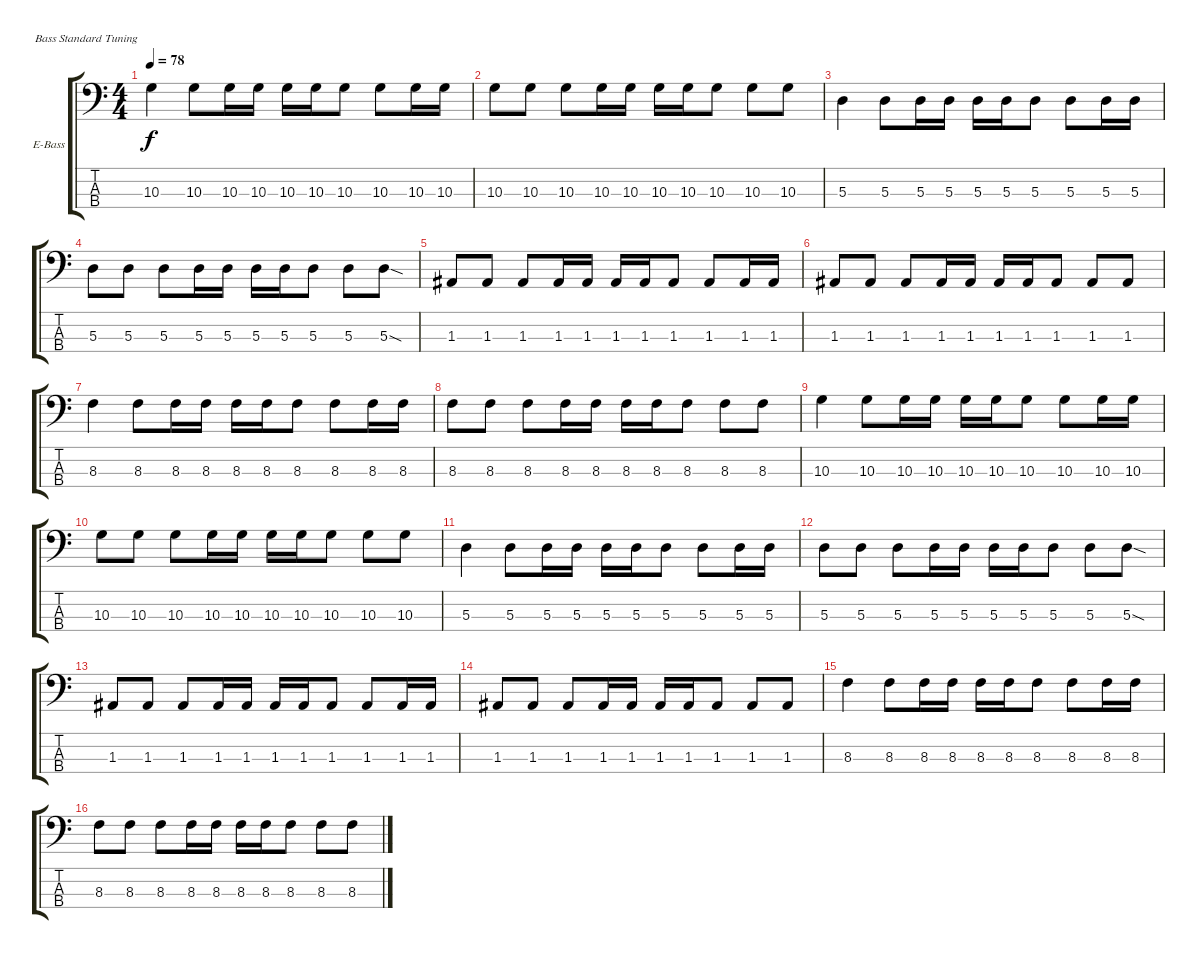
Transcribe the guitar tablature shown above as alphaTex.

\defaultSystemsLayout 4
\bracketExtendMode groupsimilarinstruments
\firstSystemTrackNameOrientation horizontal
\otherSystemsTrackNameOrientation horizontal
\track ("Electric Bass" "E-Bass") {instrument electricbassfinger}
\staff {score tabs}
\tuning (G2 D2 A1 E1)
\ts (4 4)
\tempo 78
\clef f4
\scale
0.333333
\ks c
10.3.4{dy f} 10.3.8 10.3.16 10.3.16 10.3.16 10.3.16 10.3.8 10.3.8 10.3.16 10.3.16 |
\scale
0.333333 10.3.8 10.3.8 10.3.8 10.3.16 10.3.16 10.3.16 10.3.16 10.3.8 10.3.8 10.3.8 |
\scale
0.333333 5.3.4 5.3.8 5.3.16 5.3.16 5.3.16 5.3.16 5.3.8 5.3.8 5.3.16 5.3.16 |
\scale
0.333333 5.3.8 5.3.8 5.3.8 5.3.16 5.3.16 5.3.16 5.3.16 5.3.8 5.3.8 5.3{sod}.8 |
\scale
0.333333 1.3.8 1.3.8 1.3.8 1.3.16 1.3.16 1.3.16 1.3.16 1.3.8 1.3.8 1.3.16 1.3.16 |
\scale
0.333333 1.3.8 1.3.8 1.3.8 1.3.16 1.3.16 1.3.16 1.3.16 1.3.8 1.3.8 1.3.8 |
\scale
0.333333 8.3.4 8.3.8 8.3.16 8.3.16 8.3.16 8.3.16 8.3.8 8.3.8 8.3.16 8.3.16 |
\scale
0.333333 8.3.8 8.3.8 8.3.8 8.3.16 8.3.16 8.3.16 8.3.16 8.3.8 8.3.8 8.3.8 |
\scale
0.333333 10.3.4 10.3.8 10.3.16 10.3.16 10.3.16 10.3.16 10.3.8 10.3.8 10.3.16 10.3.16 |
\scale
0.333333 10.3.8 10.3.8 10.3.8 10.3.16 10.3.16 10.3.16 10.3.16 10.3.8 10.3.8 10.3.8 |
\scale
0.333333 5.3.4 5.3.8 5.3.16 5.3.16 5.3.16 5.3.16 5.3.8 5.3.8 5.3.16 5.3.16 |
\scale
0.333333 5.3.8 5.3.8 5.3.8 5.3.16 5.3.16 5.3.16 5.3.16 5.3.8 5.3.8 5.3{sod}.8 |
\scale
0.333333 1.3.8 1.3.8 1.3.8 1.3.16 1.3.16 1.3.16 1.3.16 1.3.8 1.3.8 1.3.16 1.3.16 |
\scale
0.333333 1.3.8 1.3.8 1.3.8 1.3.16 1.3.16 1.3.16 1.3.16 1.3.8 1.3.8 1.3.8 |
\scale
0.333333 8.3.4 8.3.8 8.3.16 8.3.16 8.3.16 8.3.16 8.3.8 8.3.8 8.3.16 8.3.16 |
\scale
0.333333 8.3.8 8.3.8 8.3.8 8.3.16 8.3.16 8.3.16 8.3.16 8.3.8 8.3.8 8.3.8
